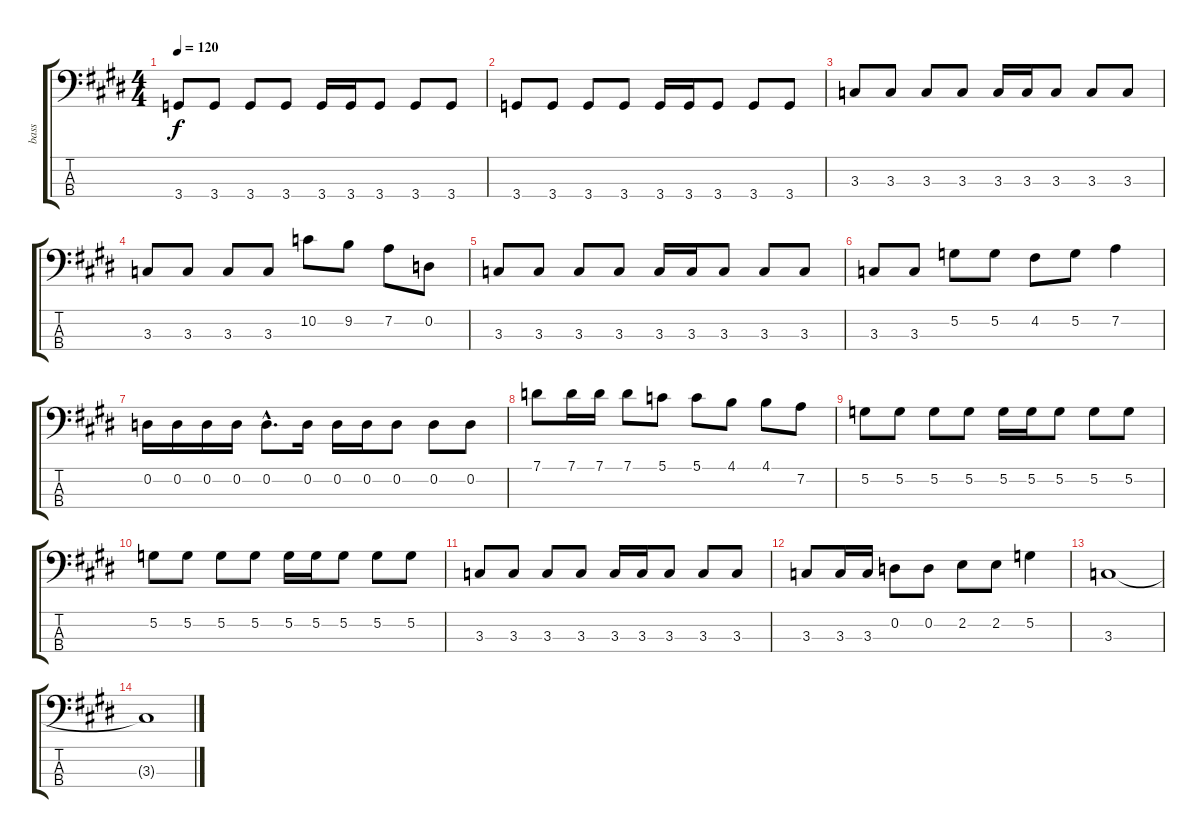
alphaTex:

\track ("bass" "bass") {instrument electricbassfinger}
\staff {score tabs}
\tuning (G2 D2 A1 E1) {hide}
\ts (4 4)
\tempo 120
\clef f4
\ks e
3.4.8{dy f} 3.4.8 3.4.8 3.4.8 3.4.16 3.4.16 3.4.8 3.4.8 3.4.8 |
3.4.8 3.4.8 3.4.8 3.4.8 3.4.16 3.4.16 3.4.8 3.4.8 3.4.8 |
3.3.8 3.3.8 3.3.8 3.3.8 3.3.16 3.3.16 3.3.8 3.3.8 3.3.8 |
3.3.8 3.3.8 3.3.8 3.3.8 10.2.8 9.2.8 7.2.8 0.2.8 |
3.3.8 3.3.8 3.3.8 3.3.8 3.3.16 3.3.16 3.3.8 3.3.8 3.3.8 |
3.3.8 3.3.8 5.2.8 5.2.8 4.2.8 5.2.8 7.2.4 |
0.2.16 0.2.16 0.2.16 0.2.16 0.2{hac}.8{d} 0.2.16 0.2.16 0.2.16 0.2.8 0.2.8 0.2.8 |
7.1.8 7.1.16 7.1.16 7.1.8 5.1.8 5.1.8 4.1.8 4.1.8 7.2.8 |
5.2.8 5.2.8 5.2.8 5.2.8 5.2.16 5.2.16 5.2.8 5.2.8 5.2.8 |
5.2.8 5.2.8 5.2.8 5.2.8 5.2.16 5.2.16 5.2.8 5.2.8 5.2.8 |
3.3.8 3.3.8 3.3.8 3.3.8 3.3.16 3.3.16 3.3.8 3.3.8 3.3.8 |
3.3.8 3.3.16 3.3.16 0.2.8 0.2.8 2.2.8 2.2.8 5.2.4 |
3.3.1 |
3.3{t}.1
